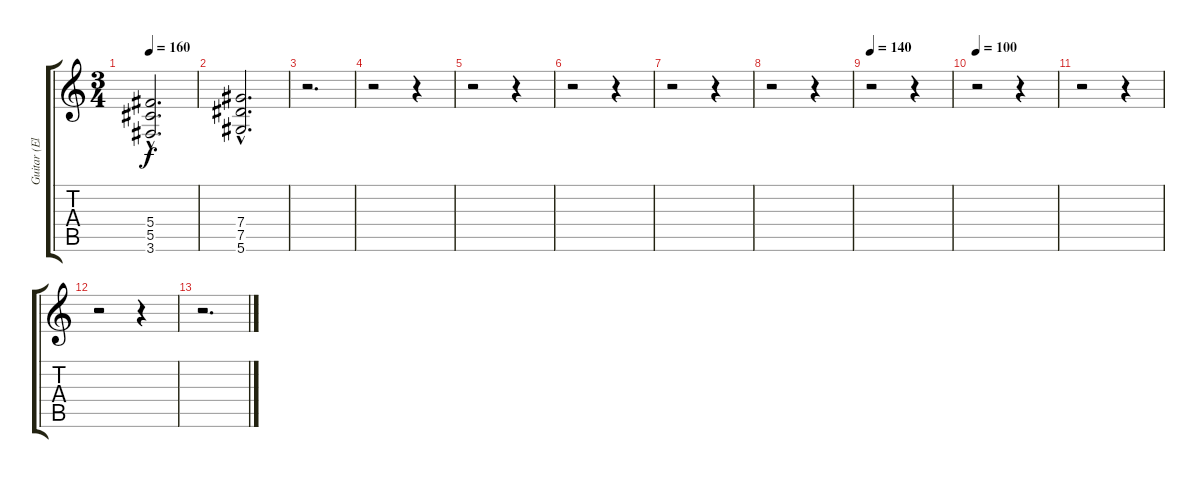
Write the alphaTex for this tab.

\track ("Guitar (Electric)" "Guitar (El") {instrument distortionguitar}
\staff {score tabs}
\tuning (Eb4 Bb3 Gb3 Db3 Ab2 Eb2) {hide}
\ts (3 4)
\tempo 160
\clef g2
\ks c
(5.4{hac} 5.5{hac} 3.6{hac}).2{d dy f} |
(7.4{hac} 7.5{hac} 5.6{hac}).2{d} |
r.2{d} |
r.2 r.4 |
r.2 r.4 |
r.2 r.4 |
r.2 r.4 |
r.2 r.4 |
\tempo 140
r.2 r.4 |
\tempo 100
r.2 r.4 |
r.2 r.4 |
r.2 r.4 |
r.2{d}
